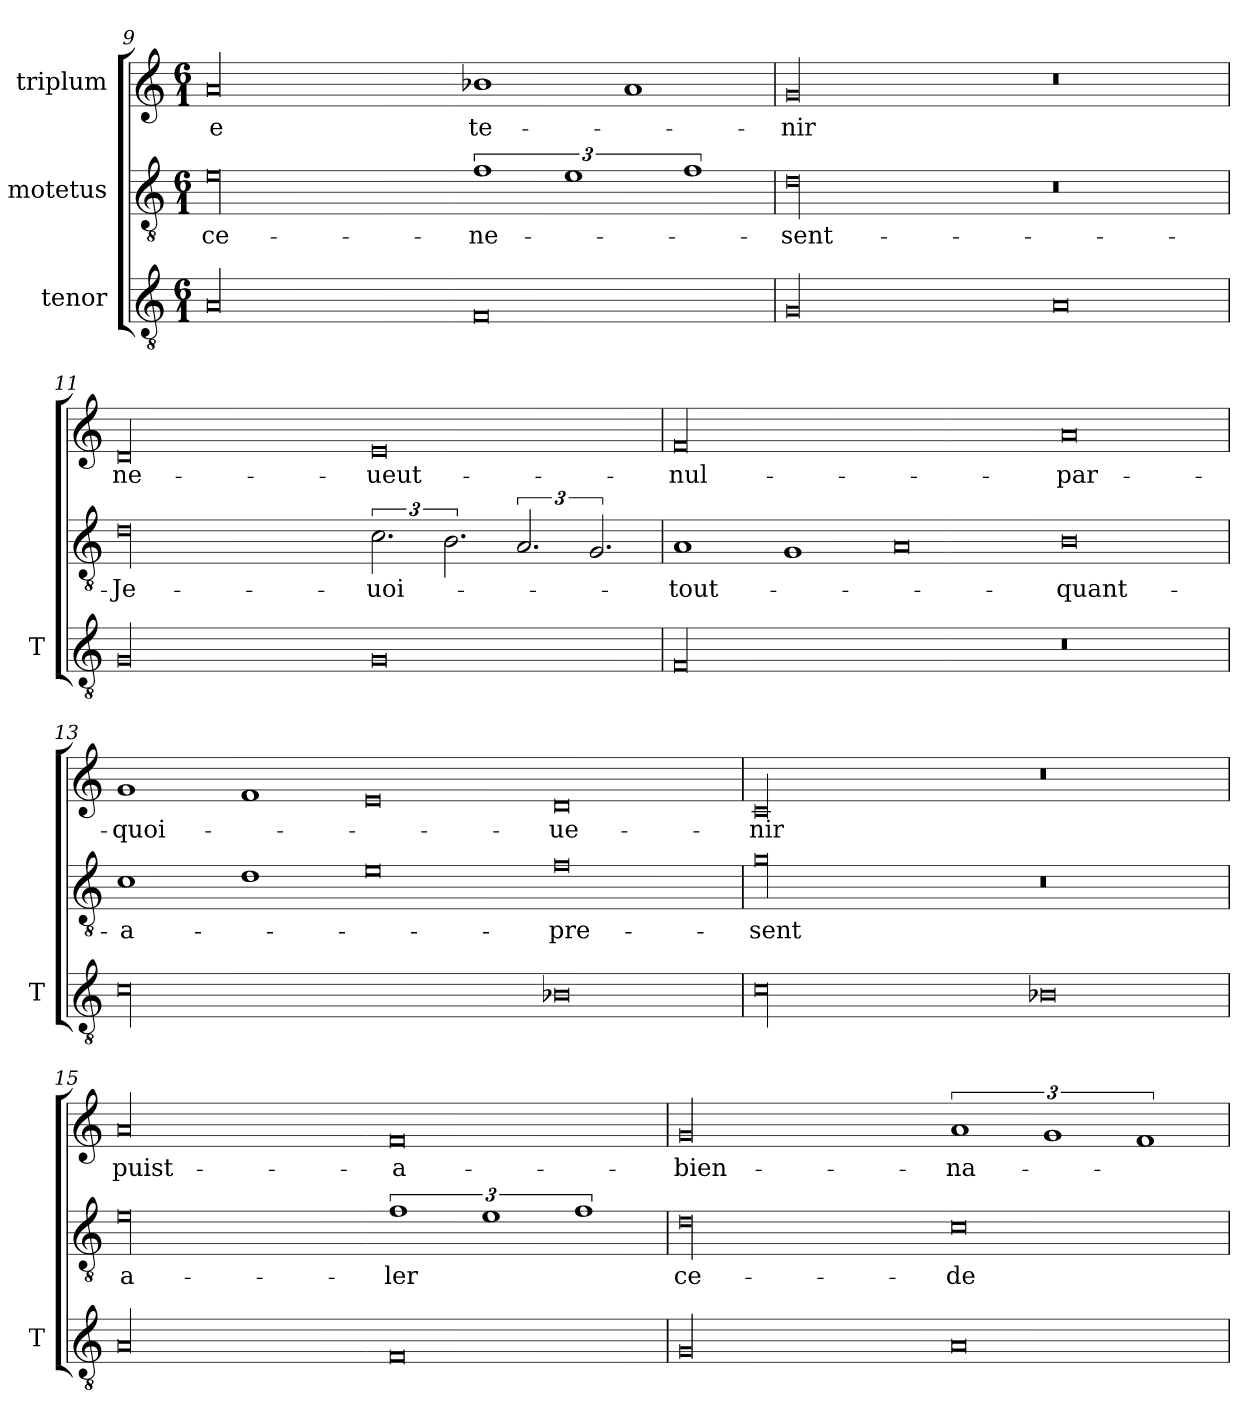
**kern	**kern	**text	**kern	**text
*part3	*part2	*part2	*part1	*part1
*staff3	*staff2	*staff2	*staff1	*staff1
*I"tenor	*I"motetus	*	*I"triplum	*
*I'T	*	*	*	*
*clefGv2	*clefGv2	*	*clefG2	*
*k[]	*k[]	*	*k[]	*
*C:	*C:	*	*C:	*
*M6/1	*M6/1	*	*M6/1	*
=9	=9	=9	=9	=9
00A/	00e\	ce-	00a/	-e
0F/	3%2f\	ne-	1b-Xi\	te-
.	3%2e\	.	.	.
.	.	.	1a/	.
.	3%2f\	.	.	.
=10	=10	=10	=10	=10
00G/	00d\	sent-	00g/	-nir
0A/	0r	.	0r	.
=11	=11	=11	=11	=11
00G/	00d\	Je-	00d/	ne-
0G/	3.c\	uoi-	0e/	ueut-
.	3.B\	.	.	.
.	3.A/	.	.	.
.	3.G/	.	.	.
=12	=12	=12	=12	=12
00F/	1A/	tout-	00f/	nul-
.	1G/	.	.	.
.	0A/	.	.	.
0r	0B\	quant-	0a/	par-
!!LO:PB:g=z
=13	=13	=13	=13	=13
00c\	1c\	a-	1g/	quoi-
.	1d\	.	1f/	.
.	0e\	.	0e/	.
0B-Xi\	0f\	pre-	0d/	ue-
=14	=14	=14	=14	=14
00c\	00g\	-sent	00c/	-nir
0B-X\	0r	.	0r	.
=15	=15	=15	=15	=15
00A/	00e\	a-	00a/	puist-
0F/	3%2f\	-ler	0f/	a-
.	3%2e\	.	.	.
.	3%2f\	.	.	.
=16	=16	=16	=16	=16
00G/	00d\	ce-	00g/	bien-
0A/	0c\	de-	3%2a/	na-
.	.	.	3%2g/	.
.	.	.	3%2f/	.
=	=	=	=	=
*-	*-	*-	*-	*-
